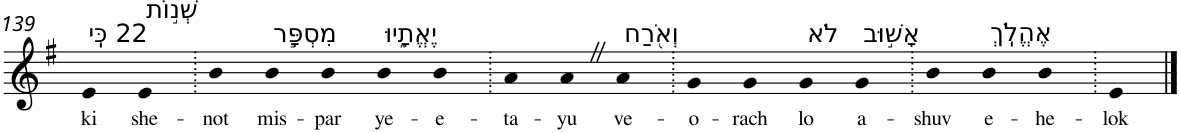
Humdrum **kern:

**kern	**text
*part1	*part1
*staff1	*staff1
*I"Piano	*
*I'Pno	*
!!LO:PB:g=z
*clefG2	*
*k[f#]	*
*G:	*
=139	=139
!LO:TX:a:t=22 כִּֽי	!
!	!LO:LY:b
4e	ki
!LO:TX:a:t=שְׁנ֣וֹת	!
!	!LO:LY:b
4e	she-
=140.	=140.
!	!LO:LY:b
4b	-not
!LO:TX:a:t=מִסְפָּ֣ר	!
!	!LO:LY:b
4b	mis-
!	!LO:LY:b
4b	-par
!LO:TX:a:t=יֶאֱתָ֑יוּ	!
!	!LO:LY:b
4b	ye-
!	!LO:LY:b
4b	-e-
=141.	=141.
!	!LO:LY:b
4a	-ta-
!	!LO:LY:b
4aZ	-yu
!LO:TX:a:t=וְאֹ֖רַח	!
!	!LO:LY:b
4a	ve-
=142.	=142.
!	!LO:LY:b
4g	-o-
!	!LO:LY:b
4g	-rach
!LO:TX:a:t=לֹא	!
!	!LO:LY:b
4g	lo
!LO:TX:a:t=אָשׁ֣וּב	!
!	!LO:LY:b
4g	a-
=143.	=143.
!	!LO:LY:b
4b	-shuv
!LO:TX:a:t=אֶהֱלֹֽךְ	!
!	!LO:LY:b
4b	e-
!	!LO:LY:b
4b	-he-
=144.	=144.
!	!LO:LY:b
4e	-lok
==	==
*-	*-
